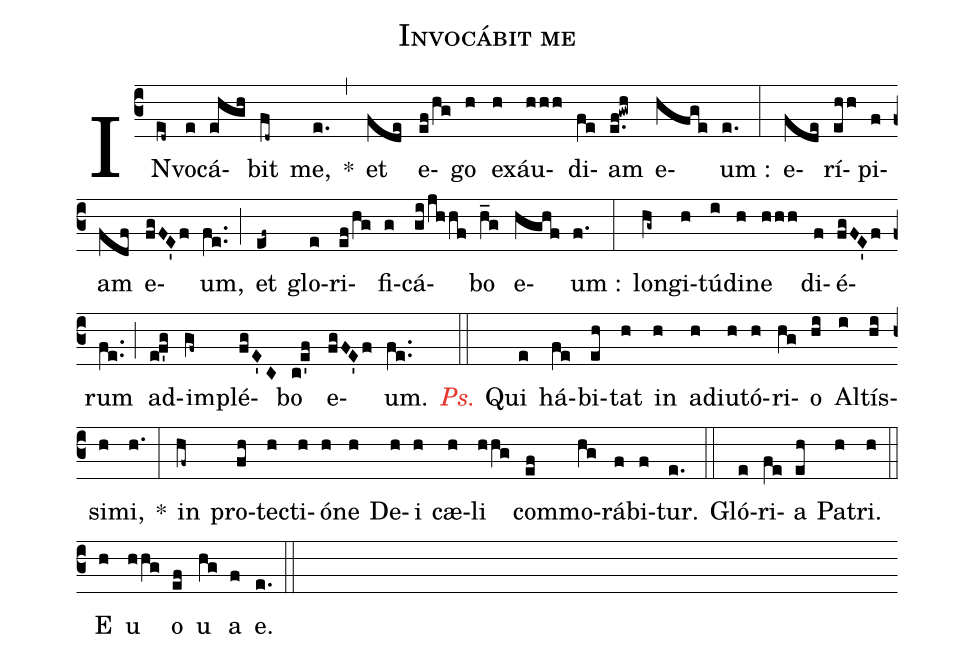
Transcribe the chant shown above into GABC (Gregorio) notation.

name:Invocábit me;
%%
(c3) IN(ed~)vo(e)cá(ehgh)bit(fd~) me,(e.) *(,)
et(fde) e(ef/hg)go(h) ex(h)áu(hhh)di(fe)am(e.f!gwh) e(hfge)um :(e.) (:)
e(fde)rí(ehh)pi(f)am(fdf) e(fgFE'f)um,(fe..) (;)
et(ef~) glo(e)ri(ef/hg)fi(g)cá(gi/jhhf)bo(h_g) e(hghf)um :(f.) (:)
lon(hg~)gi(h)tú(i)di(h)ne(hhh) di(f)é(fgFE'f)rum(fe..) (;)
ad(e!f'g)im(gf~)plé(fgE'C)bo(c!e'f) e(fgFE'f)um.(fe..) (::)

<c><i>Ps.</i></c> Qui(e) há(fe)bi(eh)tat(h) in(h) ad(h)iu(h)tó(h)ri(hg)o(hi) Al(i)tís(hi)si(h)mi,(h.) *(:)
in(hf~) pro(fh)te(h)cti(h)ó(h)ne(h) De(h)i(h) cæ(h)li(hhg) com(ef)mo(hg)rá(f)bi(f)tur.(e.) (::)

Gló(e)ri(fe)a(eh) Pa(h)tri.(h) (::)
<eu>E(h) u(hhg) o(ef) u(hg) a(f) e.</eu>(e.) (::)
